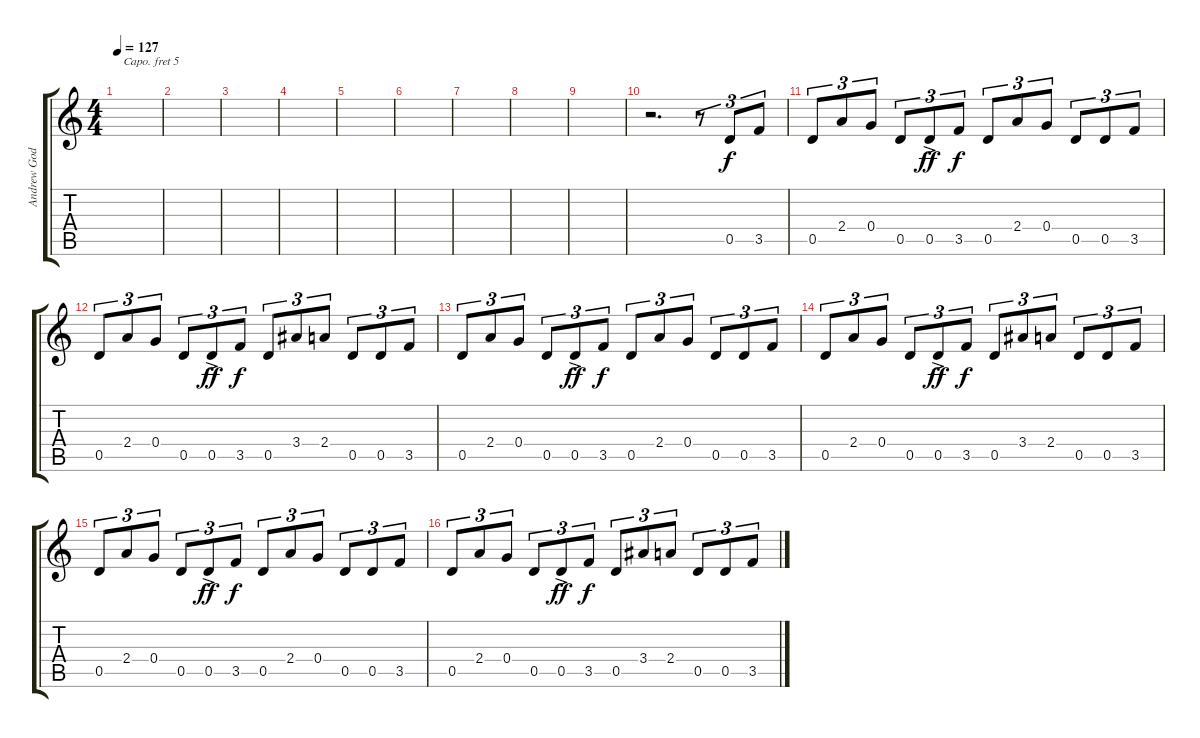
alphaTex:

\track ("Andrew Goddard - Guitar" "Andrew God") {instrument overdrivenguitar}
\staff {score tabs}
\capo 5
\tuning (D4 A3 F3 D3 A2 D2) {hide}
\ts (4 4)
\tempo 127
\clef g2
\ks c
|
|
|
|
|
|
|
|
|
r.2{d} r.8{tu (3 2)} 0.5.8{tu (3 2)} 3.5.8{tu (3 2)} |
0.5.8{tu (3 2)} 2.4.8{tu (3 2)} 0.4.8{tu (3 2)} 0.5.8{tu (3 2)} 0.5{ac}.8{tu (3 2) dy ff} 3.5.8{tu (3 2) dy f} 0.5.8{tu (3 2)} 2.4.8{tu (3 2)} 0.4.8{tu (3 2)} 0.5.8{tu (3 2)} 0.5.8{tu (3 2)} 3.5.8{tu (3 2)} |
0.5.8{tu (3 2)} 2.4.8{tu (3 2)} 0.4.8{tu (3 2)} 0.5.8{tu (3 2)} 0.5{ac}.8{tu (3 2) dy ff} 3.5.8{tu (3 2) dy f} 0.5.8{tu (3 2)} 3.4.8{tu (3 2)} 2.4.8{tu (3 2)} 0.5.8{tu (3 2)} 0.5.8{tu (3 2)} 3.5.8{tu (3 2)} |
0.5.8{tu (3 2)} 2.4.8{tu (3 2)} 0.4.8{tu (3 2)} 0.5.8{tu (3 2)} 0.5{ac}.8{tu (3 2) dy ff} 3.5.8{tu (3 2) dy f} 0.5.8{tu (3 2)} 2.4.8{tu (3 2)} 0.4.8{tu (3 2)} 0.5.8{tu (3 2)} 0.5.8{tu (3 2)} 3.5.8{tu (3 2)} |
0.5.8{tu (3 2)} 2.4.8{tu (3 2)} 0.4.8{tu (3 2)} 0.5.8{tu (3 2)} 0.5{ac}.8{tu (3 2) dy ff} 3.5.8{tu (3 2) dy f} 0.5.8{tu (3 2)} 3.4.8{tu (3 2)} 2.4.8{tu (3 2)} 0.5.8{tu (3 2)} 0.5.8{tu (3 2)} 3.5.8{tu (3 2)} |
0.5.8{tu (3 2)} 2.4.8{tu (3 2)} 0.4.8{tu (3 2)} 0.5.8{tu (3 2)} 0.5{ac}.8{tu (3 2) dy ff} 3.5.8{tu (3 2) dy f} 0.5.8{tu (3 2)} 2.4.8{tu (3 2)} 0.4.8{tu (3 2)} 0.5.8{tu (3 2)} 0.5.8{tu (3 2)} 3.5.8{tu (3 2)} |
0.5.8{tu (3 2)} 2.4.8{tu (3 2)} 0.4.8{tu (3 2)} 0.5.8{tu (3 2)} 0.5{ac}.8{tu (3 2) dy ff} 3.5.8{tu (3 2) dy f} 0.5.8{tu (3 2)} 3.4.8{tu (3 2)} 2.4.8{tu (3 2)} 0.5.8{tu (3 2)} 0.5.8{tu (3 2)} 3.5.8{tu (3 2)}
